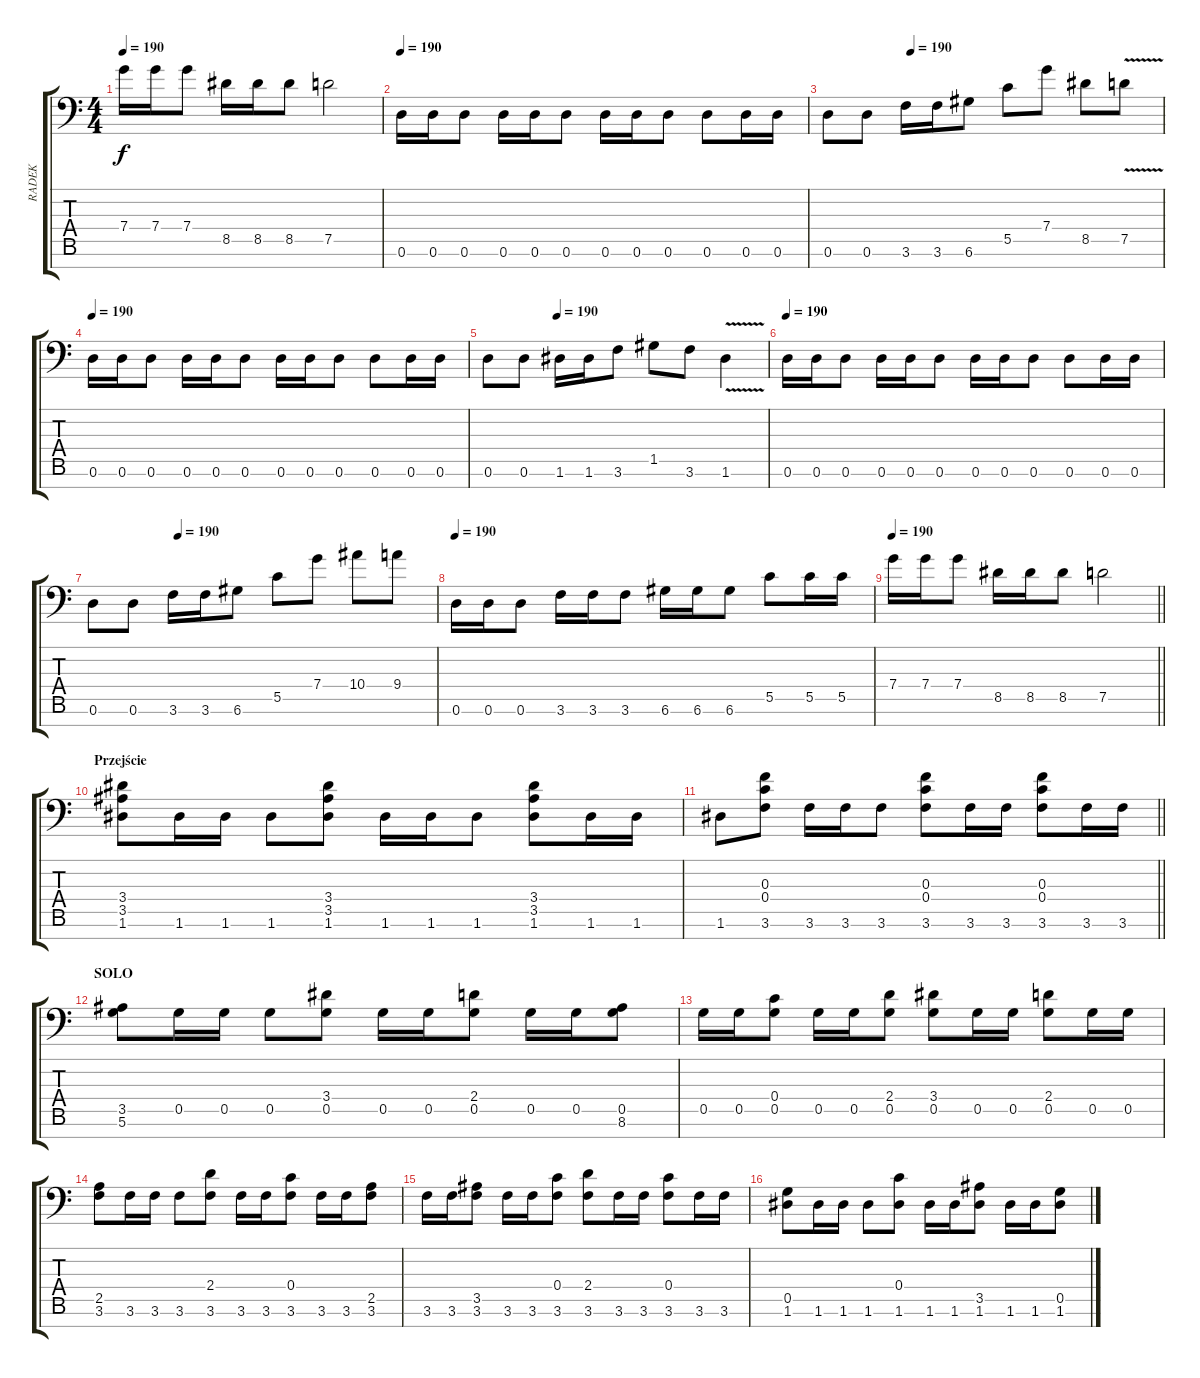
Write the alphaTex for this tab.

\track ("RADEK" "RADEK") {instrument distortionguitar}
\staff {score tabs}
\tuning (D4 A3 F3 C3 G2 D2 A1) {hide}
\ts (4 4)
\tempo 190
\clef f4
\ks c
7.4.16{dy f} 7.4.16 7.4.8 8.5.16 8.5.16 8.5.8 7.5.2 |
\tempo 190
0.6.16 0.6.16 0.6.8 0.6.16 0.6.16 0.6.8 0.6.16 0.6.16 0.6.8 0.6.8 0.6.16 0.6.16 |
\tempo (190 0.25)
0.6.8 0.6.8 3.6.16 3.6.16 6.6.8 5.5.8 7.4.8 8.5.8 7.5{v}.8 |
\tempo 190
0.6.16 0.6.16 0.6.8 0.6.16 0.6.16 0.6.8 0.6.16 0.6.16 0.6.8 0.6.8 0.6.16 0.6.16 |
\tempo (190 0.25)
0.6.8 0.6.8 1.6.16 1.6.16 3.6.8 1.5.8 3.6.8 1.6{v}.4 |
\tempo 190
0.6.16 0.6.16 0.6.8 0.6.16 0.6.16 0.6.8 0.6.16 0.6.16 0.6.8 0.6.8 0.6.16 0.6.16 |
\tempo (190 0.25)
0.6.8 0.6.8 3.6.16 3.6.16 6.6.8 5.5.8 7.4.8 10.4.8 9.4.8 |
\tempo 190
0.6.16 0.6.16 0.6.8 3.6.16 3.6.16 3.6.8 6.6.16 6.6.16 6.6.8 5.5.8 5.5.16 5.5.16 |
\tempo 190
\barLineRight lightlight
7.4.16 7.4.16 7.4.8 8.5.16 8.5.16 8.5.8 7.5.2 |
\section ("" "Przejście")
(3.4 3.5 1.6).8 1.6.16 1.6.16 1.6.8 (3.4 3.5 1.6).8 1.6.16 1.6.16 1.6.8 (3.4 3.5 1.6).8 1.6.16 1.6.16 |
\barLineRight lightlight
1.6.8 (0.3 0.4 3.6).8 3.6.16 3.6.16 3.6.8 (0.3 0.4 3.6).8 3.6.16 3.6.16 (0.3 0.4 3.6).8 3.6.16 3.6.16 |
\section ("" "SOLO")
(3.5 5.6).8 0.5.16 0.5.16 0.5.8 (3.4 0.5).8 0.5.16 0.5.16 (2.4 0.5).8 0.5.16 0.5.16 (0.5 8.6).8 |
0.5.16 0.5.16 (0.4 0.5).8 0.5.16 0.5.16 (2.4 0.5).8 (3.4 0.5).8 0.5.16 0.5.16 (2.4 0.5).8 0.5.16 0.5.16 |
(2.5 3.6).8 3.6.16 3.6.16 3.6.8 (2.4 3.6).8 3.6.16 3.6.16 (0.4 3.6).8 3.6.16 3.6.16 (2.5 3.6).8 |
3.6.16 3.6.16 (3.5 3.6).8 3.6.16 3.6.16 (0.4 3.6).8 (2.4 3.6).8 3.6.16 3.6.16 (0.4 3.6).8 3.6.16 3.6.16 |
(0.5 1.6).8 1.6.16 1.6.16 1.6.8 (0.4 1.6).8 1.6.16 1.6.16 (3.5 1.6).8 1.6.16 1.6.16 (0.5 1.6).8
